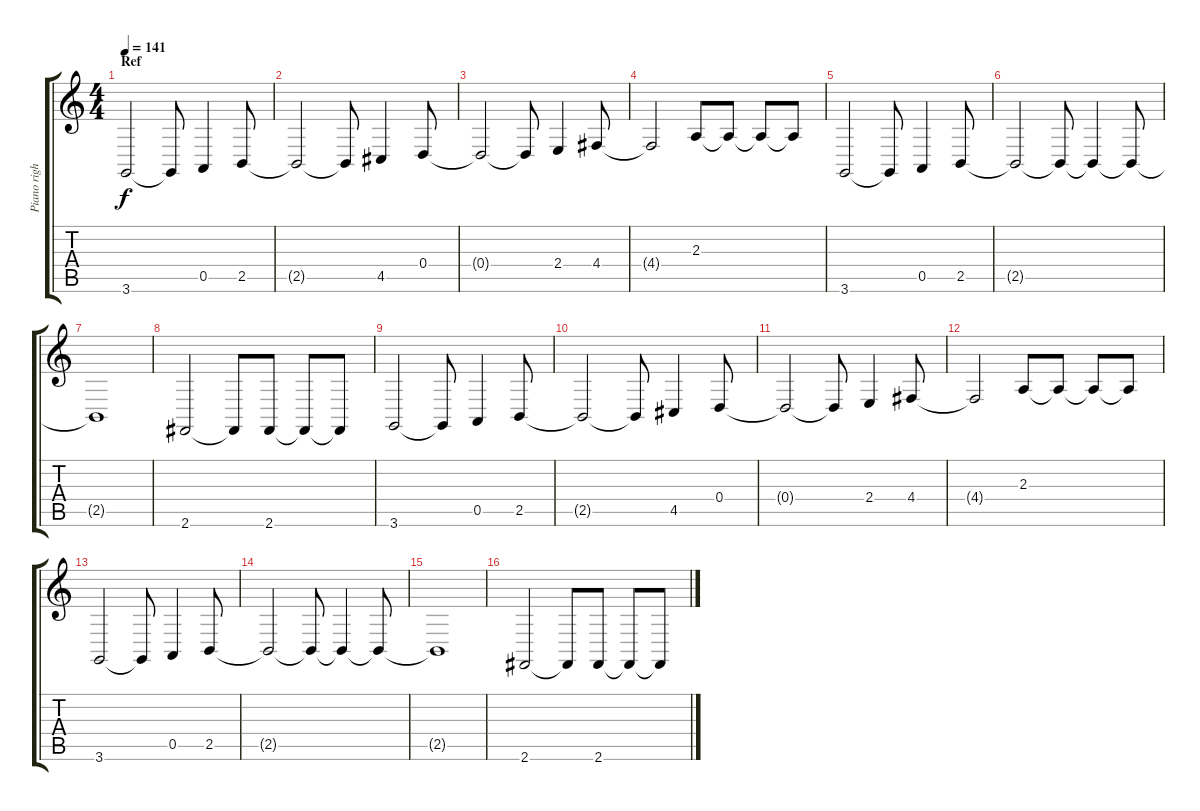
\track ("Piano right Hand" "Piano righ") {instrument acousticgrandpiano}
\staff {score tabs}
\tuning (E4 B3 G3 D3 A2 E2) {hide}
\ts (4 4)
\section ("" "Ref")
\tempo 141
\clef g2
\ks c
3.6.2{dy f} 3.6{t}.8 0.5.4 2.5.8 |
2.5{t}.2 2.5{t}.8 4.5.4 0.4.8 |
0.4{t}.2 0.4{t}.8 2.4.4 4.4.8 |
4.4{t}.2 2.3.8 2.3{t}.8 2.3{t}.8 2.3{t}.8 |
3.6.2 3.6{t}.8 0.5.4 2.5.8 |
2.5{t}.2 2.5{t}.8 2.5{t}.4 2.5{t}.8 |
2.5{t}.1 |
2.6.2 2.6{t}.8 2.6.8 2.6{t}.8 2.6{t}.8 |
3.6.2 3.6{t}.8 0.5.4 2.5.8 |
2.5{t}.2 2.5{t}.8 4.5.4 0.4.8 |
0.4{t}.2 0.4{t}.8 2.4.4 4.4.8 |
4.4{t}.2 2.3.8 2.3{t}.8 2.3{t}.8 2.3{t}.8 |
3.6.2 3.6{t}.8 0.5.4 2.5.8 |
2.5{t}.2 2.5{t}.8 2.5{t}.4 2.5{t}.8 |
2.5{t}.1 |
2.6.2 2.6{t}.8 2.6.8 2.6{t}.8 2.6{t}.8
